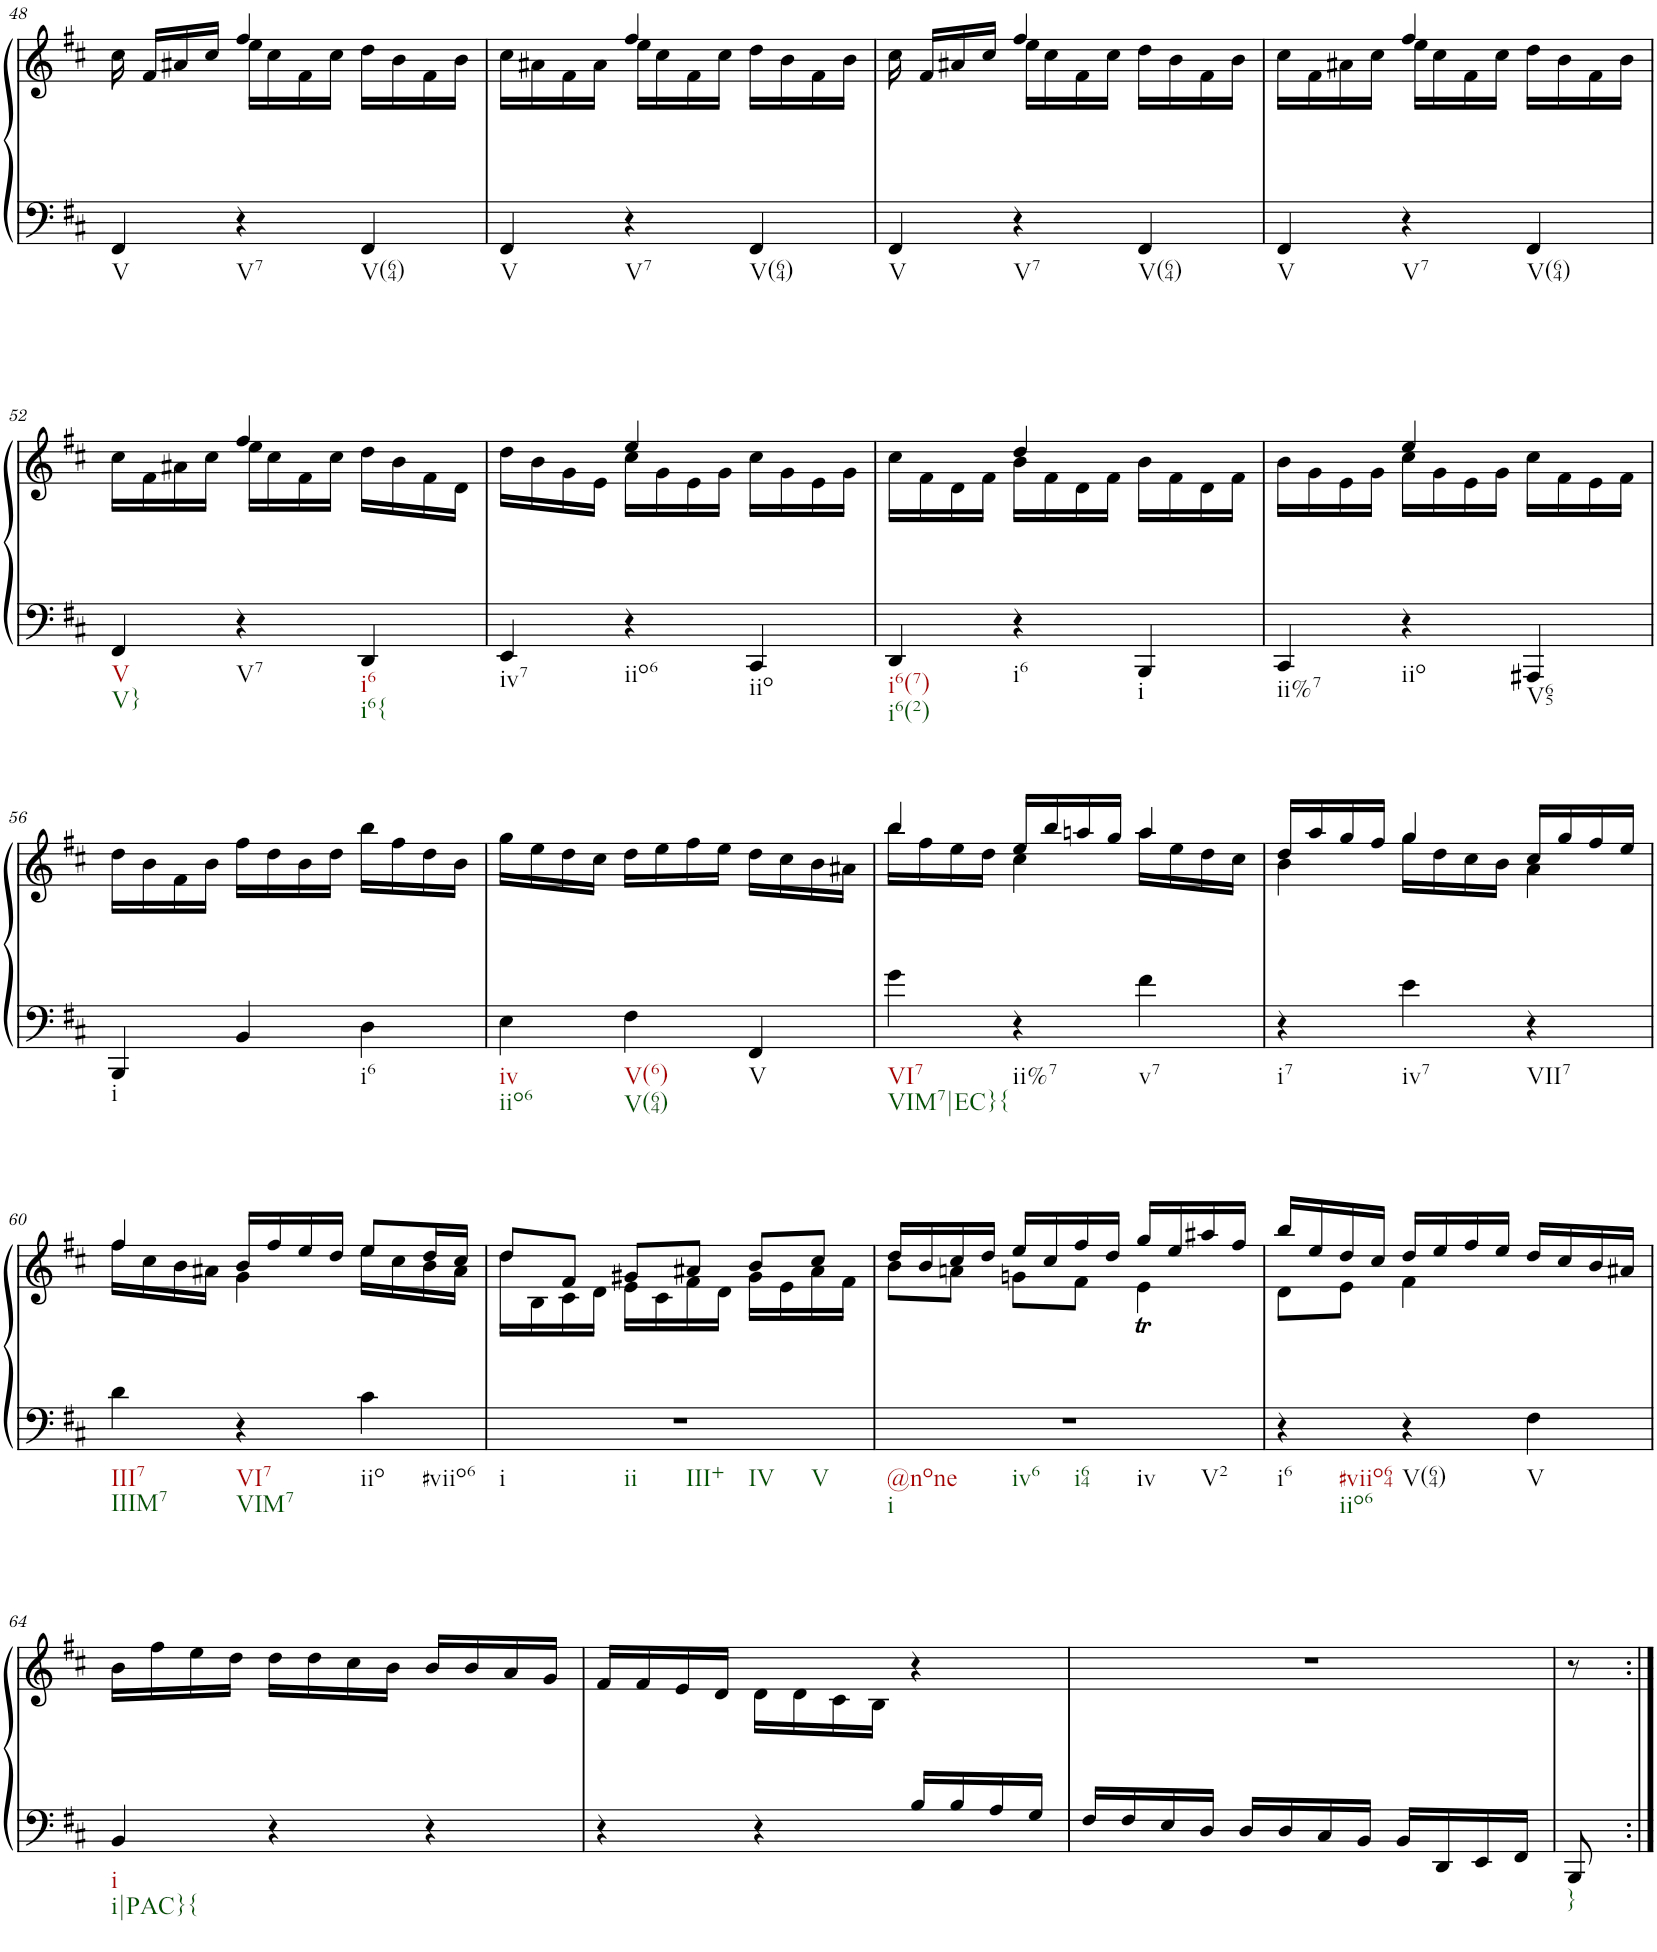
**kern	**kern
*part1	*part1
*staff2	*staff1
*I"Piano	*
*I'Pno.	*
!!LO:PB:g=z
*clefF4	*clefG2
*k[f#c#]	*k[f#c#]
*M3/4	*M3/4
=48	=48
*	*^
!LO:TX:b:t=V	!	!
4FF#/	16cc#\	4ryy
.	16f#/LL	.
.	16a#X/	.
.	16cc#/JJ	.
!LO:TX:b:t=V7	!	!
4r	4ff#/	16ee\LL
.	.	16cc#\
.	.	16f#\
.	.	16cc#\JJ
!LO:TX:b:t=V(64)	!	!
4FF#/	16dd\LL	4ryy
.	16b\	.
.	16f#\	.
.	16b\JJ	.
=49	=49	=49
!LO:TX:b:t=V	!	!
4FF#/	16cc#\LL	4ryy
.	16a#X\	.
.	16f#\	.
.	16a#\JJ	.
!LO:TX:b:t=V7	!	!
4r	4ff#/	16ee\LL
.	.	16cc#\
.	.	16f#\
.	.	16cc#\JJ
!LO:TX:b:t=V(64)	!	!
4FF#/	16dd\LL	4ryy
.	16b\	.
.	16f#\	.
.	16b\JJ	.
=50	=50	=50
!LO:TX:b:t=V	!	!
4FF#/	16cc#\	4ryy
.	16f#/LL	.
.	16a#X/	.
.	16cc#/JJ	.
!LO:TX:b:t=V7	!	!
4r	4ff#/	16ee\LL
.	.	16cc#\
.	.	16f#\
.	.	16cc#\JJ
!LO:TX:b:t=V(64)	!	!
4FF#/	16dd\LL	4ryy
.	16b\	.
.	16f#\	.
.	16b\JJ	.
=51	=51	=51
!LO:TX:b:t=V	!	!
4FF#/	16cc#\LL	4ryy
.	16f#\	.
.	16a#X\	.
.	16cc#\JJ	.
!LO:TX:b:t=V7	!	!
4r	4ff#/	16ee\LL
.	.	16cc#\
.	.	16f#\
.	.	16cc#\JJ
!LO:TX:b:t=V(64)	!	!
4FF#/	16dd\LL	4ryy
.	16b\	.
.	16f#\	.
.	16b\JJ	.
!!LO:LB:g=z	!!
=52	=52	=52
!LO:TX:b:t=V	!	!
!LO:TX:b:t=V}	!	!
4FF#/	16cc#\LL	4ryy
.	16f#\	.
.	16a#X\	.
.	16cc#\JJ	.
!LO:TX:b:t=V7	!	!
4r	4ff#/	16ee\LL
.	.	16cc#\
.	.	16f#\
.	.	16cc#\JJ
!LO:TX:b:t=i6	!	!
!LO:TX:b:t=i6{	!	!
4DD/	16dd\LL	4ryy
.	16b\	.
.	16f#\	.
.	16d\JJ	.
=53	=53	=53
!LO:TX:b:t=iv7	!	!
4EE/	16dd\LL	4ryy
.	16b\	.
.	16g\	.
.	16e\JJ	.
!LO:TX:b:t=iio6	!	!
4r	4ee/	16cc#\LL
.	.	16g\
.	.	16e\
.	.	16g\JJ
!LO:TX:b:t=iio	!	!
4CC#/	16cc#\LL	4ryy
.	16g\	.
.	16e\	.
.	16g\JJ	.
=54	=54	=54
!LO:TX:b:t=i6(7)	!	!
!LO:TX:b:t=i6(2)	!	!
4DD/	16cc#\LL	4ryy
.	16f#\	.
.	16d\	.
.	16f#\JJ	.
!LO:TX:b:t=i6	!	!
4r	4dd/	16b\LL
.	.	16f#\
.	.	16d\
.	.	16f#\JJ
!LO:TX:b:t=i	!	!
4BBB/	16b\LL	4ryy
.	16f#\	.
.	16d\	.
.	16f#\JJ	.
=55	=55	=55
!LO:TX:b:t=ii%7	!	!
4CC#/	16b\LL	4ryy
.	16g\	.
.	16e\	.
.	16g\JJ	.
!LO:TX:b:t=iio	!	!
4r	4ee/	16cc#\LL
.	.	16g\
.	.	16e\
.	.	16g\JJ
!LO:TX:b:t=V65	!	!
4AAA#X/	16cc#\LL	4ryy
.	16f#\	.
.	16e\	.
.	16f#\JJ	.
*	*v	*v
!!LO:LB:g=z
=56	=56
!LO:TX:b:t=i	!
4BBB/	16dd\LL
.	16b\
.	16f#\
.	16b\JJ
4BB/	16ff#\LL
.	16dd\
.	16b\
.	16dd\JJ
!LO:TX:b:t=i6	!
4D\	16bb\LL
.	16ff#\
.	16dd\
.	16b\JJ
=57	=57
!LO:TX:b:t=iv	!
!LO:TX:b:t=iio6	!
4E\	16gg\LL
.	16ee\
.	16dd\
.	16cc#\JJ
!LO:TX:b:t=V(6)	!
!LO:TX:b:t=V(64)	!
4F#\	16dd\LL
.	16ee\
.	16ff#\
.	16ee\JJ
!LO:TX:b:t=V	!
4FF#/	16dd\LL
.	16cc#\
.	16b\
.	16a#X\JJ
=58	=58
*	*^
!LO:TX:b:t=VI7	!	!
!LO:TX:b:t=VIM7|EC}{	!	!
4g\	4bb/	16bb\LL
.	.	16ff#\
.	.	16ee\
.	.	16dd\JJ
!LO:TX:b:t=ii%7	!	!
4r	16ee/LL	4cc#\
.	16bb/	.
.	16aan/	.
.	16gg/JJ	.
!LO:TX:b:t=v7	!	!
4f#\	4aa/	16aa\LL
.	.	16ee\
.	.	16dd\
.	.	16cc#\JJ
=59	=59	=59
!LO:TX:b:t=i7	!	!
4r	16dd/LL	4b\
.	16aa/	.
.	16gg/	.
.	16ff#/JJ	.
!LO:TX:b:t=iv7	!	!
4e\	4gg/	16gg\LL
.	.	16dd\
.	.	16cc#\
.	.	16b\JJ
!LO:TX:b:t=VII7	!	!
4r	16cc#/LL	4a\
.	16gg/	.
.	16ff#/	.
.	16ee/JJ	.
!!LO:LB:g=z	!!
=60	=60	=60
!LO:TX:b:t=III7	!	!
!LO:TX:b:t=IIIM7	!	!
4d\	4ff#/	16ff#\LL
.	.	16cc#\
.	.	16b\
.	.	16a#X\JJ
!LO:TX:b:t=VI7	!	!
!LO:TX:b:t=VIM7	!	!
4r	16b/LL	4g\
.	16ff#/	.
.	16ee/	.
.	16dd/JJ	.
!LO:TX:b:t=iio	!	!
!LO:TX:b:t=#viio6	!	!
4c#\	8ee/L	16ee\LL
.	.	16cc#\
.	16dd/L	16b\
.	16cc#/JJ	16a#\JJ
=61	=61	=61
!LO:TX:b:t=i	!	!
!LO:TX:b:t=ii	!	!
!LO:TX:b:t=III+	!	!
!LO:TX:b:t=IV	!	!
!LO:TX:b:t=V	!	!
2.r	8dd/L	16dd\LL
.	.	16B\
.	8f#/J	16c#\
.	.	16d\JJ
.	8g#X/L	16e\LL
.	.	16c#\
.	8a#X/J	16f#\
.	.	16d\JJ
.	8b/L	16g#\LL
.	.	16e\
.	8cc#/J	16a#\
.	.	16f#\JJ
=62	=62	=62
!LO:TX:b:t=@none	!	!
!LO:TX:b:t=i	!	!
!LO:TX:b:t=iv6	!	!
!LO:TX:b:t=i64	!	!
!LO:TX:b:t=iv	!	!
!LO:TX:b:t=V2	!	!
2.r	16dd/LL	8b\L
.	16b/	.
.	16cc#/	8an\J
.	16dd/JJ	.
.	16ee/LL	8gn\L
.	16cc#/	.
.	16ff#/	8f#\J
.	16dd/JJ	.
.	16gg/LL	4eT\
.	16ee/	.
.	16aa#X/	.
.	16ff#/JJ	.
=63	=63	=63
!LO:TX:b:t=i6	!	!
!LO:TX:b:t=#viio64	!	!
!LO:TX:b:t=iio6	!	!
4r	16bb/LL	8d\L
.	16ee/	.
.	16dd/	8e\J
.	16cc#/JJ	.
!LO:TX:b:t=V(64)	!	!
4r	16dd/LL	4f#\
.	16ee/	.
.	16ff#/	.
.	16ee/JJ	.
!LO:TX:b:t=V	!	!
4F#\	16dd/LL	4ryy
.	16cc#/	.
.	16b/	.
.	16a#X/JJ	.
*	*v	*v
!!LO:LB:g=z
=64	=64
!LO:TX:b:t=i	!
!LO:TX:b:t=i|PAC}{	!
4BB/	16b\LL
.	16ff#\
.	16ee\
.	16dd\JJ
4r	16dd\LL
.	16dd\
.	16cc#\
.	16b\JJ
4r	16b/LL
.	16b/
.	16a/
.	16g/JJ
=65	=65
4r	16f#/LL
.	16f#/
.	16e/
.	16d/JJ
4r	16d\LL
.	16d\
.	16c#\
.	16B\JJ
16B/LL	4r
16B/	.
16A/	.
16G/JJ	.
=66	=66
16F#/LL	2.r
16F#/	.
16E/	.
16D/JJ	.
16D/LL	.
16D/	.
16C#/	.
16BB/JJ	.
16BB/LL	.
16DD/	.
16EE/	.
16FF#/JJ	.
=67	=67
!LO:TX:b:t=}	!
8BBB/	8r
=:|!	=:|!
*-	*-
